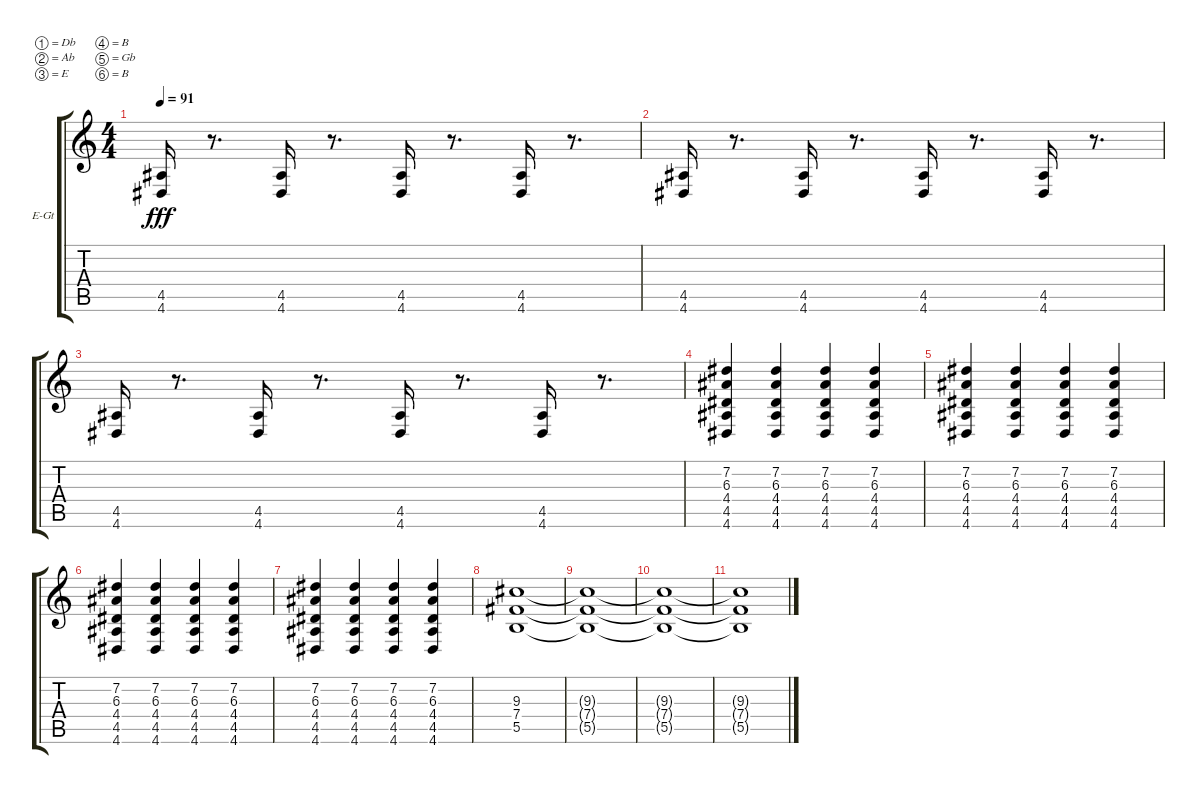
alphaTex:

\defaultSystemsLayout 4
\bracketExtendMode groupsimilarinstruments
\firstSystemTrackNameOrientation horizontal
\otherSystemsTrackNameOrientation horizontal
\track ("Electric Guitar" "E-Gt") {instrument distortionguitar}
\staff {score tabs}
\tuning (Db4 Ab3 E3 B2 Gb2 B1)
\ts (4 4)
\tempo 91
\clef g2
\ks c
(4.6 4.5).16{dy fff} r.8{d} (4.6 4.5).16 r.8{d} (4.6 4.5).16 r.8{d} (4.6 4.5).16 r.8{d} |
(4.6 4.5).16 r.8{d} (4.6 4.5).16 r.8{d} (4.6 4.5).16 r.8{d} (4.6 4.5).16 r.8{d} |
(4.6 4.5).16 r.8{d} (4.6 4.5).16 r.8{d} (4.6 4.5).16 r.8{d} (4.6 4.5).16 r.8{d} |
(4.6 4.5 4.4 6.3 7.2).4 (7.2 6.3 4.4 4.5 4.6).4 (7.2 6.3 4.4 4.5 4.6).4 (7.2 6.3 4.4 4.5 4.6).4 |
(4.6 4.5 4.4 6.3 7.2).4 (7.2 6.3 4.4 4.5 4.6).4 (7.2 6.3 4.4 4.5 4.6).4 (7.2 6.3 4.4 4.5 4.6).4 |
(4.6 4.5 4.4 6.3 7.2).4 (7.2 6.3 4.4 4.5 4.6).4 (7.2 6.3 4.4 4.5 4.6).4 (7.2 6.3 4.4 4.5 4.6).4 |
(4.6 4.5 4.4 6.3 7.2).4 (7.2 6.3 4.4 4.5 4.6).4 (7.2 6.3 4.4 4.5 4.6).4 (7.2 6.3 4.4 4.5 4.6).4 |
(5.5 7.4 9.3).1 |
(5.5{t} 7.4{t} 9.3{t}).1 |
(5.5{t} 7.4{t} 9.3{t}).1 |
(5.5{t} 7.4{t} 9.3{t}).1
